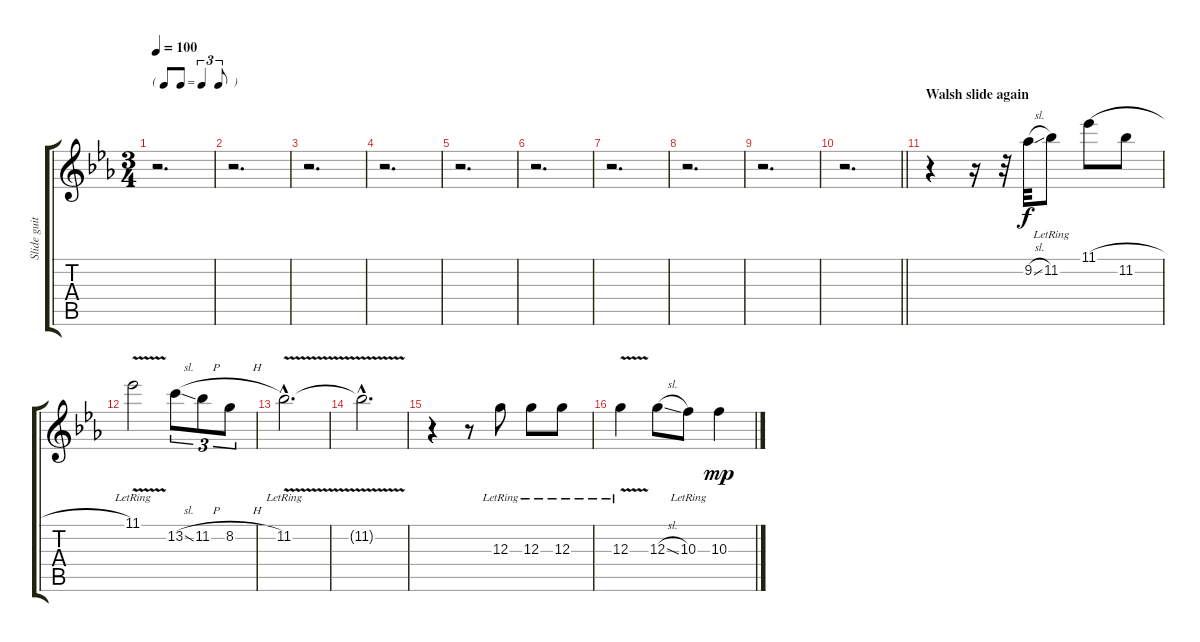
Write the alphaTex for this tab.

\track ("Slide guitar (Walsh)" "Slide guit") {instrument electricguitarjazz}
\staff {score tabs}
\tuning (E4 B3 G3 D3 A2 E2) {hide}
\ts (3 4)
\tf triplet8th
\tempo 100
\clef g2
\ks eb
r.2{d dy f} |
r.2{d} |
r.2{d} |
r.2{d} |
r.2{d} |
r.2{d} |
r.2{d} |
r.2{d} |
r.2{d} |
\barLineRight lightlight
r.2{d} |
\section ("" "Walsh slide again")
r.4 r.16 r.32 9.2{sl}.32 11.2{lr}.8 11.1{h}.8 11.2.8 |
11.1{v lr}.2 13.2{sl}.8{tu (3 2)} 11.2{h}.8{tu (3 2)} 8.2{h}.8{tu (3 2)} |
11.2{v hac lr}.2{d} |
11.2{hac t}.2{d} |
r.4 r.8 12.3{lr}.8 12.3{lr}.8 12.3{lr}.8 |
12.3{v lr}.4 12.3{sl}.8 10.3{lr}.8 10.3{sl}.4{dy mp}
